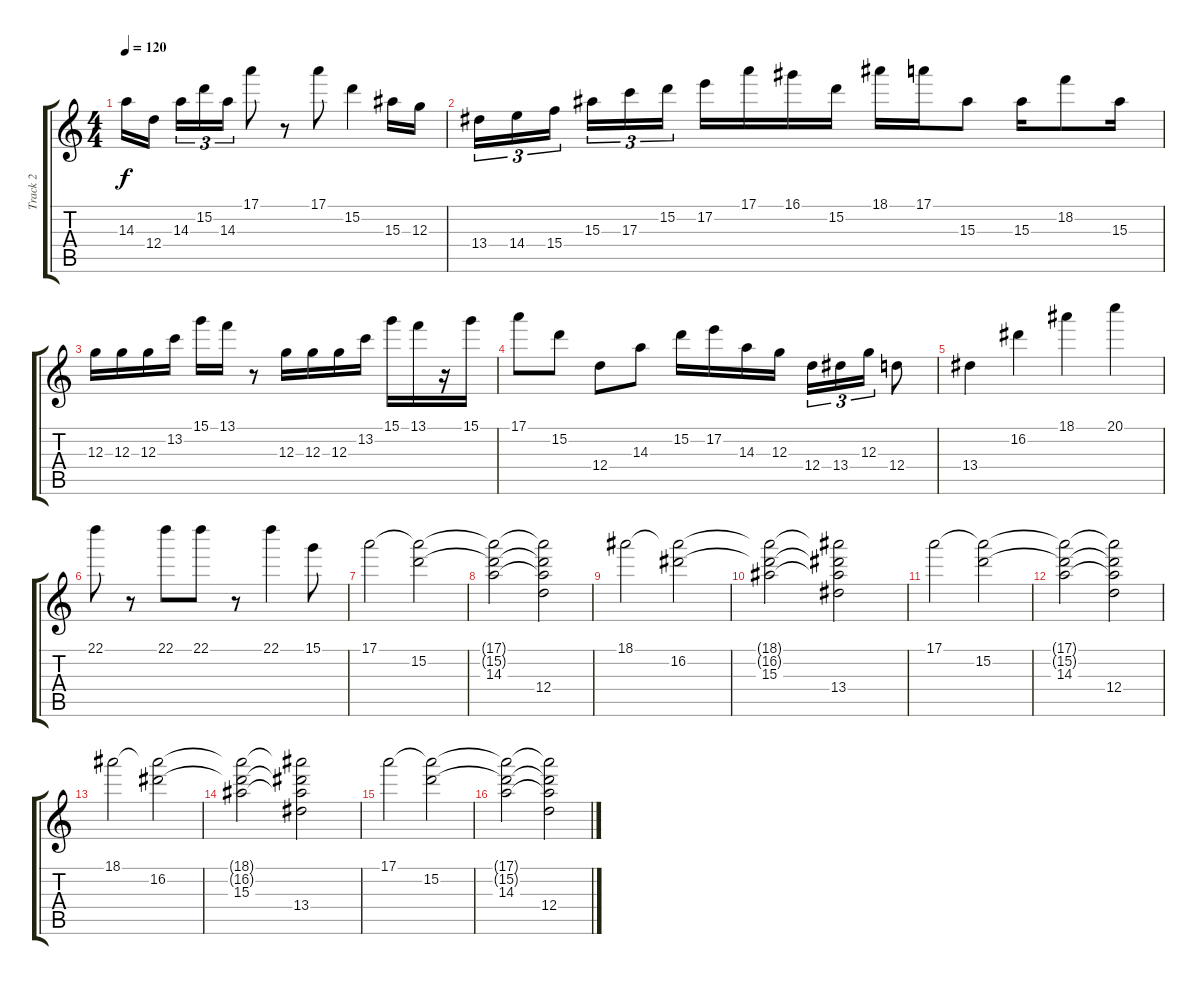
\track ("Track 2" "Track 2") {instrument distortionguitar}
\staff {score tabs}
\tuning (E4 B3 G3 D3 A2 E2) {hide}
\ts (4 4)
\tempo 120
\clef g2
\ks c
14.3.16{dy f} 12.4.16 14.3.16{tu (3 2)} 15.2.16{tu (3 2)} 14.3.16{tu (3 2)} 17.1.8 r.8 17.1.8 15.2.4 15.3.16 12.3.16 |
13.4.16{tu (3 2)} 14.4.16{tu (3 2)} 15.4.16{tu (3 2)} 15.3.16{tu (3 2)} 17.3.16{tu (3 2)} 15.2.16{tu (3 2)} 17.2.16 17.1.16 16.1.16 15.2.16 18.1.16 17.1.16 15.3.8 15.3.16 18.2.8 15.3.16 |
12.3.16 12.3.16 12.3.16 13.2.16 15.1.16 13.1.16 r.8 12.3.16 12.3.16 12.3.16 13.2.16 15.1.16 13.1.16 r.16 15.1.16 |
17.1.8 15.2.8 12.4.8 14.3.8 15.2.16 17.2.16 14.3.16 12.3.16 12.4.16{tu (3 2)} 13.4.16{tu (3 2)} 12.3.16{tu (3 2)} 12.4.8 |
13.4.4 16.2.4 18.1.4 20.1.4 |
22.1.8 r.8 22.1.8 22.1.8 r.8 22.1.4 15.1.8 |
17.1.2 (17.1{t} 15.2).2 |
(17.1{t} 15.2{t} 14.3).2 (17.1{t} 15.2{t} 14.3{t} 12.4).2 |
18.1.2 (18.1{t} 16.2).2 |
(18.1{t} 16.2{t} 15.3).2 (18.1{t} 16.2{t} 15.3{t} 13.4).2 |
17.1.2 (17.1{t} 15.2).2 |
(17.1{t} 15.2{t} 14.3).2 (17.1{t} 15.2{t} 14.3{t} 12.4).2 |
18.1.2 (18.1{t} 16.2).2 |
(18.1{t} 16.2{t} 15.3).2 (18.1{t} 16.2{t} 15.3{t} 13.4).2 |
17.1.2 (17.1{t} 15.2).2 |
(17.1{t} 15.2{t} 14.3).2 (17.1{t} 15.2{t} 14.3{t} 12.4).2
